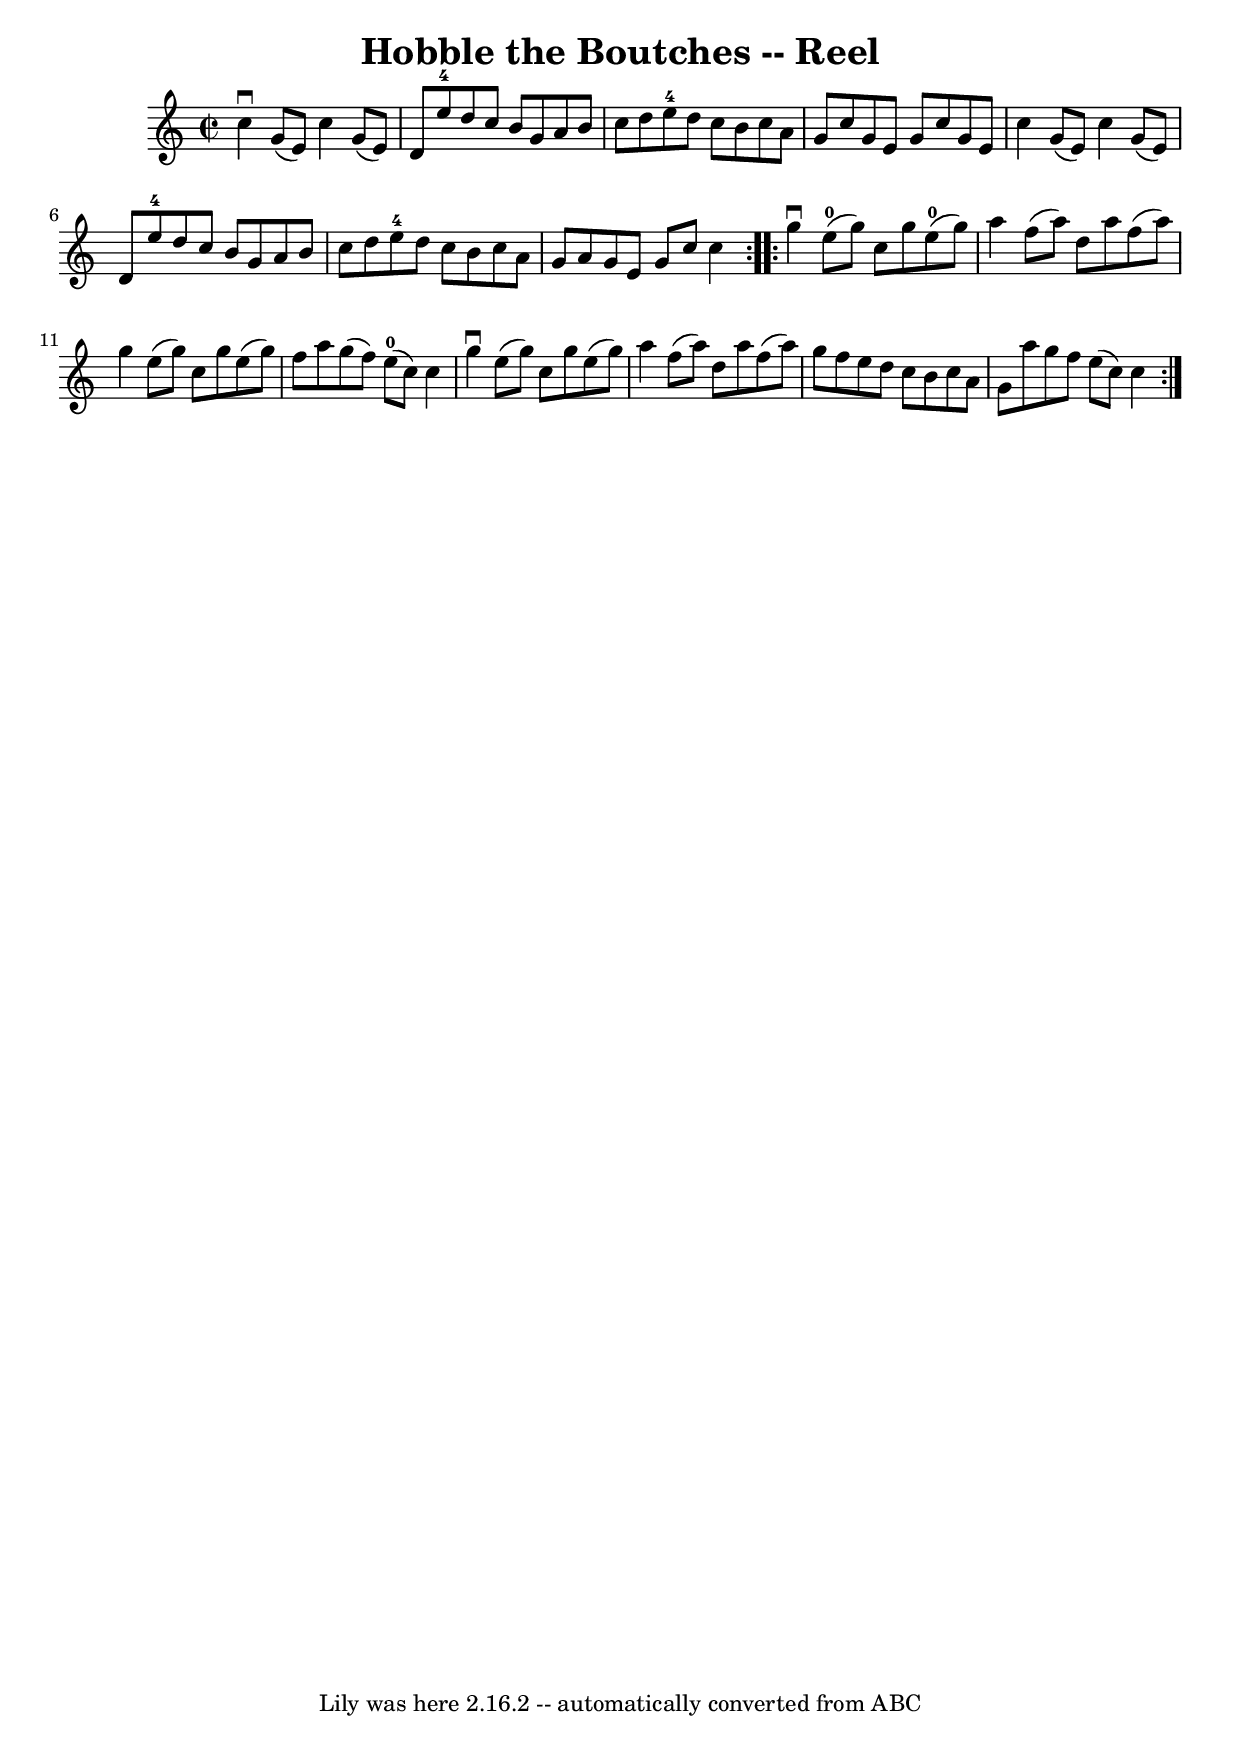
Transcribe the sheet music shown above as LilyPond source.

\version "2.7.40"
\include "Mammoth.ily"
\header {
	book = "Ryan's Mammoth Collection"
	crossRefNumber = "1"
	footnotes = "\\\\301"
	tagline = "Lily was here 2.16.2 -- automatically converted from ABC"
	title = "Hobble the Boutches -- Reel"
}
voicedefault =  {
\set Score.defaultBarType = "empty"

\repeat volta 2 {
\override Staff.TimeSignature #'style = #'C
 \time 2/2 \key c \major c''4^\downbow g'8 (e'8) c''4 g'8 (
e'8)   |
 d'8 e''8-4 d''8 c''8 b'8 g'8 a'8    
b'8    |
 c''8 d''8 e''8-4 d''8 c''8 b'8 c''8    
a'8    |
 g'8 c''8 g'8 e'8 g'8 c''8 g'8 e'8    
|
 c''4 g'8 (e'8) c''4 g'8 (e'8)   |
 d'8 
 e''8-4 d''8 c''8 b'8 g'8 a'8 b'8    |
 c''8    
d''8 e''8-4 d''8 c''8 b'8 c''8 a'8    |
 g'8 a'8 
 g'8 e'8 g'8 c''8 c''4    }     \repeat volta 2 { g''4 
^\downbow e''8-0(g''8) c''8 g''8 e''8-0(g''8)   
|
 a''4 f''8 (a''8) d''8 a''8 f''8 (a''8)   
|
 g''4 e''8 (g''8) c''8 g''8 e''8 (g''8)   
|
 f''8 a''8 g''8 (f''8) e''8-0(c''8)   
c''4    |
 g''4^\downbow e''8 (g''8) c''8 g''8 e''8 
(g''8)   |
 a''4 f''8 (a''8) d''8 a''8 f''8 (
a''8)   |
 g''8 f''8 e''8 d''8 c''8 b'8 c''8    
a'8    |
 g'8 a''8 g''8 f''8 e''8 (c''8) c''4    }  
 
}

\score{
    <<

	\context Staff="default"
	{
	    \voicedefault 
	}

    >>
	\layout {
	}
	\midi {}
}
